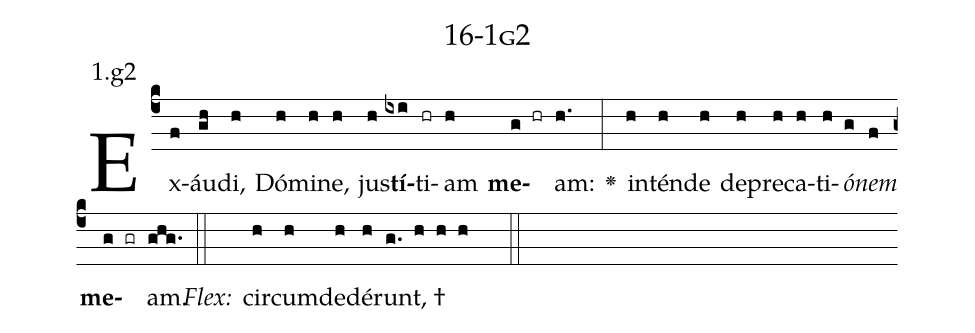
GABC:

name: 16-1g2;
annotation: 1.g2;
%%
(c4)Ex(f)áu(gh)di,(h) Dó(h)mi(h)ne,(h) jus(h)<b>tí</b>(ixi)ti(hr)am(h) <b>me</b>(g hr)am:(h.) <v>\greheightstar</v>(:) in(h)tén(h)de(h) de(h)pre(h)ca(h)ti(h)<i>ó</i>(g)<i>nem</i>(f) <b>me</b>(g gr)am.(ghg.) (::)
<i>Flex:</i>()  cir(h)cum(h)de(h)dé(h)runt, †(g. h h h  ::)

%E(h) u(h) o(g) u(f) a(g) e.(ghg.) (::)
